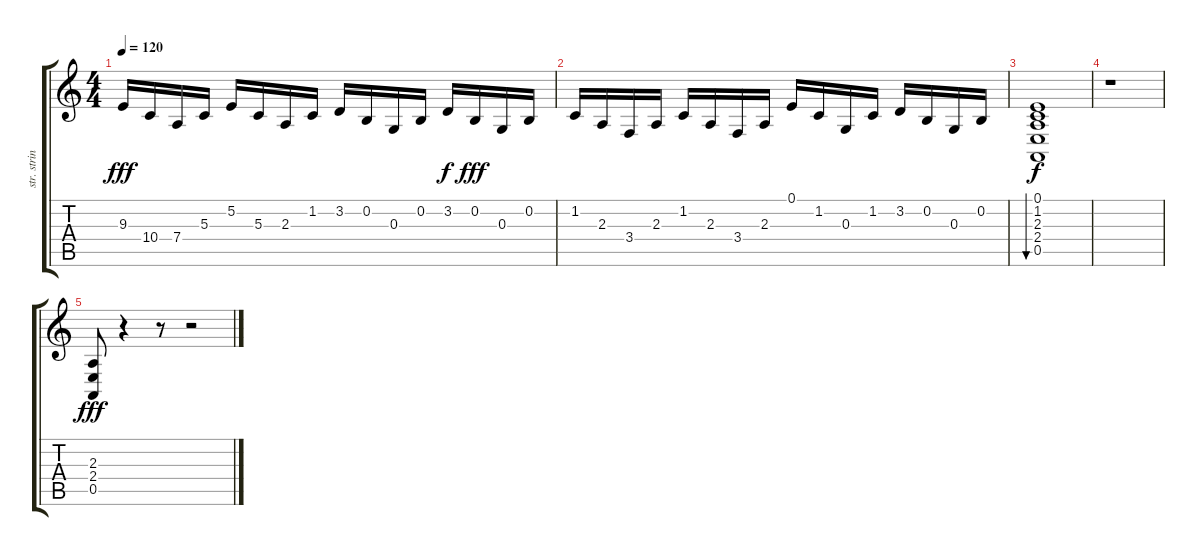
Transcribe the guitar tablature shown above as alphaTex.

\track ("str. strings" "str. strin") {instrument stringensemble1}
\staff {score tabs}
\tuning (E4 B3 G3 D3 A2 E2) {hide}
\ts (4 4)
\tempo 120
\clef g2
\ks c
9.3.16{dy fff} 10.4.16 7.4.16 5.3.16 5.2.16 5.3.16 2.3.16 1.2.16 3.2.16 0.2.16 0.3.16 0.2.16 3.2.16{dy f} 0.2.16{dy fff} 0.3.16 0.2.16 |
1.2.16 2.3.16 3.4.16 2.3.16 1.2.16 2.3.16 3.4.16 2.3.16 0.1.16 1.2.16 0.3.16 1.2.16 3.2.16 0.2.16 0.3.16 0.2.16 |
(0.1 1.2 2.3 2.4 0.5).1{bu 480 dy f} |
r.1 |
(2.3 2.4 0.5).8{dy fff} r.4 r.8 r.2
